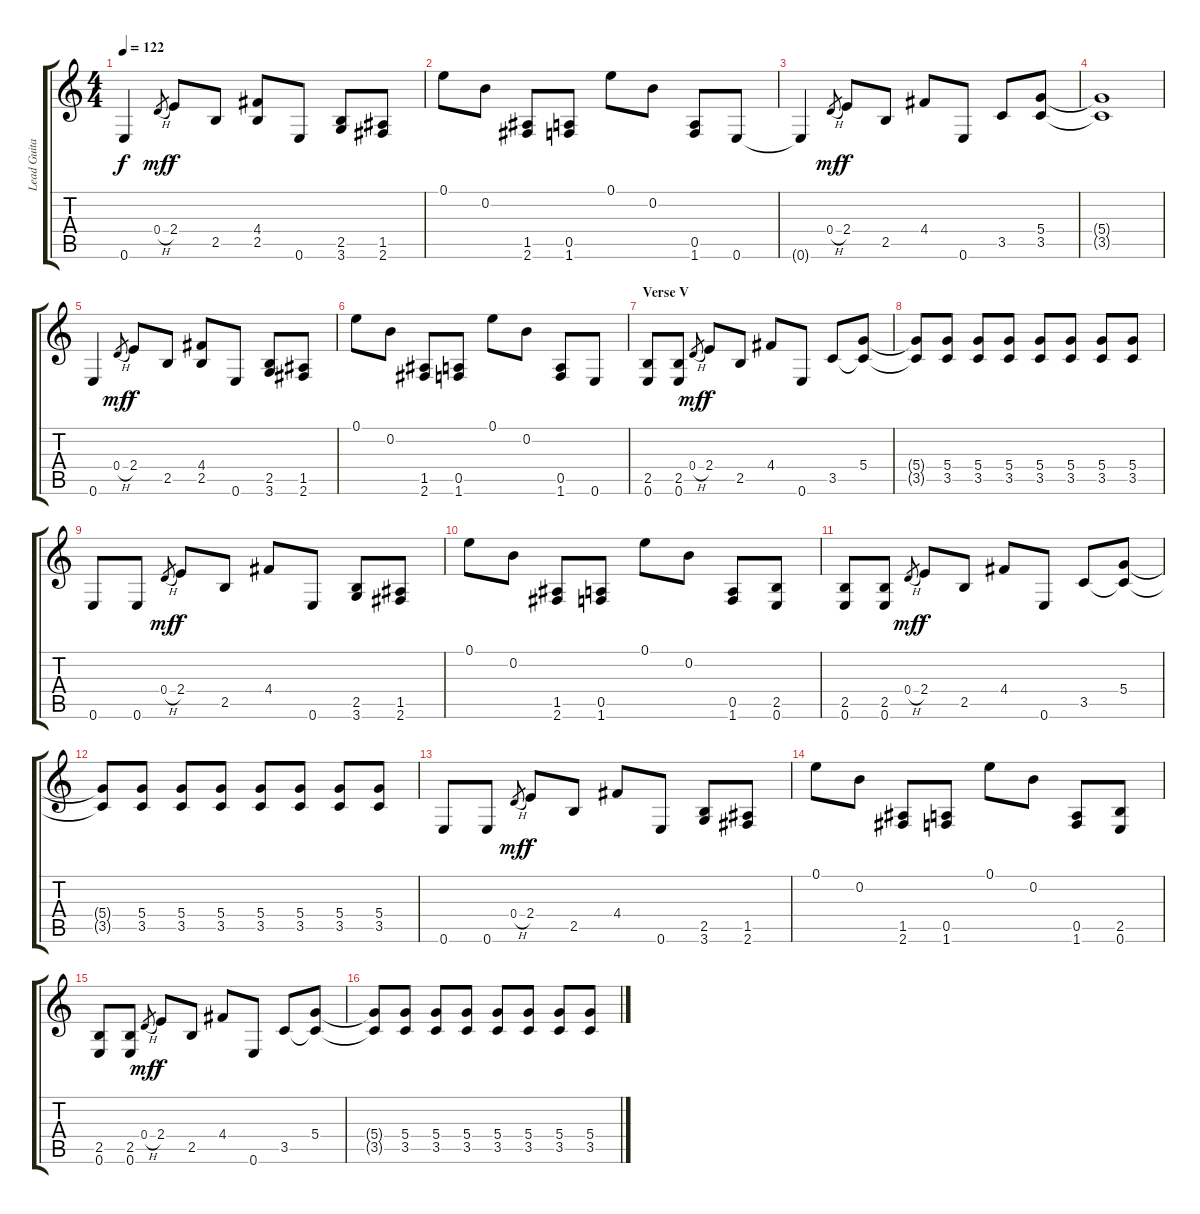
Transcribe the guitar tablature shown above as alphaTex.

\track ("Lead Guitar (Dave Mustaine)" "Lead Guita") {instrument distortionguitar}
\staff {score tabs}
\tuning (E4 B3 G3 D3 A2 E2) {hide}
\ts (4 4)
\tempo 122
\clef g2
\ks c
0.6.4{dy f} 0.4{h}.8{gr dy mf} 2.4.8{dy f} 2.5.8 (4.4 2.5).8 0.6.8 (2.5 3.6).8 (1.5 2.6).8 |
0.1.8 0.2.8 (1.5 2.6).8 (0.5 1.6).8 0.1.8 0.2.8 (0.5 1.6).8 0.6.8 |
0.6{t}.4 0.4{h}.8{gr dy mf} 2.4.8{dy f} 2.5.8 4.4.8 0.6.8 3.5.8 (5.4 3.5).8 |
(5.4{t} 3.5{t}).1 |
0.6.4 0.4{h}.8{gr dy mf} 2.4.8{dy f} 2.5.8 (4.4 2.5).8 0.6.8 (2.5 3.6).8 (1.5 2.6).8 |
0.1.8 0.2.8 (1.5 2.6).8 (0.5 1.6).8 0.1.8 0.2.8 (0.5 1.6).8 0.6.8 |
\section ("" "Verse V")
(2.5 0.6).8 (2.5 0.6).8 0.4{h}.8{gr dy mf} 2.4.8{dy f} 2.5.8 4.4.8 0.6.8 3.5.8 (5.4 3.5{t}).8 |
(5.4{t} 3.5{t}).8 (5.4 3.5).8 (5.4 3.5).8 (5.4 3.5).8 (5.4 3.5).8 (5.4 3.5).8 (5.4 3.5).8 (5.4 3.5).8 |
0.6.8 0.6.8 0.4{h}.8{gr dy mf} 2.4.8{dy f} 2.5.8 4.4.8 0.6.8 (2.5 3.6).8 (1.5 2.6).8 |
0.1.8 0.2.8 (1.5 2.6).8 (0.5 1.6).8 0.1.8 0.2.8 (0.5 1.6).8 (2.5 0.6).8 |
(2.5 0.6).8 (2.5 0.6).8 0.4{h}.8{gr dy mf} 2.4.8{dy f} 2.5.8 4.4.8 0.6.8 3.5.8 (5.4 3.5{t}).8 |
(5.4{t} 3.5{t}).8 (5.4 3.5).8 (5.4 3.5).8 (5.4 3.5).8 (5.4 3.5).8 (5.4 3.5).8 (5.4 3.5).8 (5.4 3.5).8 |
0.6.8 0.6.8 0.4{h}.8{gr dy mf} 2.4.8{dy f} 2.5.8 4.4.8 0.6.8 (2.5 3.6).8 (1.5 2.6).8 |
0.1.8 0.2.8 (1.5 2.6).8 (0.5 1.6).8 0.1.8 0.2.8 (0.5 1.6).8 (2.5 0.6).8 |
(2.5 0.6).8 (2.5 0.6).8 0.4{h}.8{gr dy mf} 2.4.8{dy f} 2.5.8 4.4.8 0.6.8 3.5.8 (5.4 3.5{t}).8 |
(5.4{t} 3.5{t}).8 (5.4 3.5).8 (5.4 3.5).8 (5.4 3.5).8 (5.4 3.5).8 (5.4 3.5).8 (5.4 3.5).8 (5.4 3.5).8
